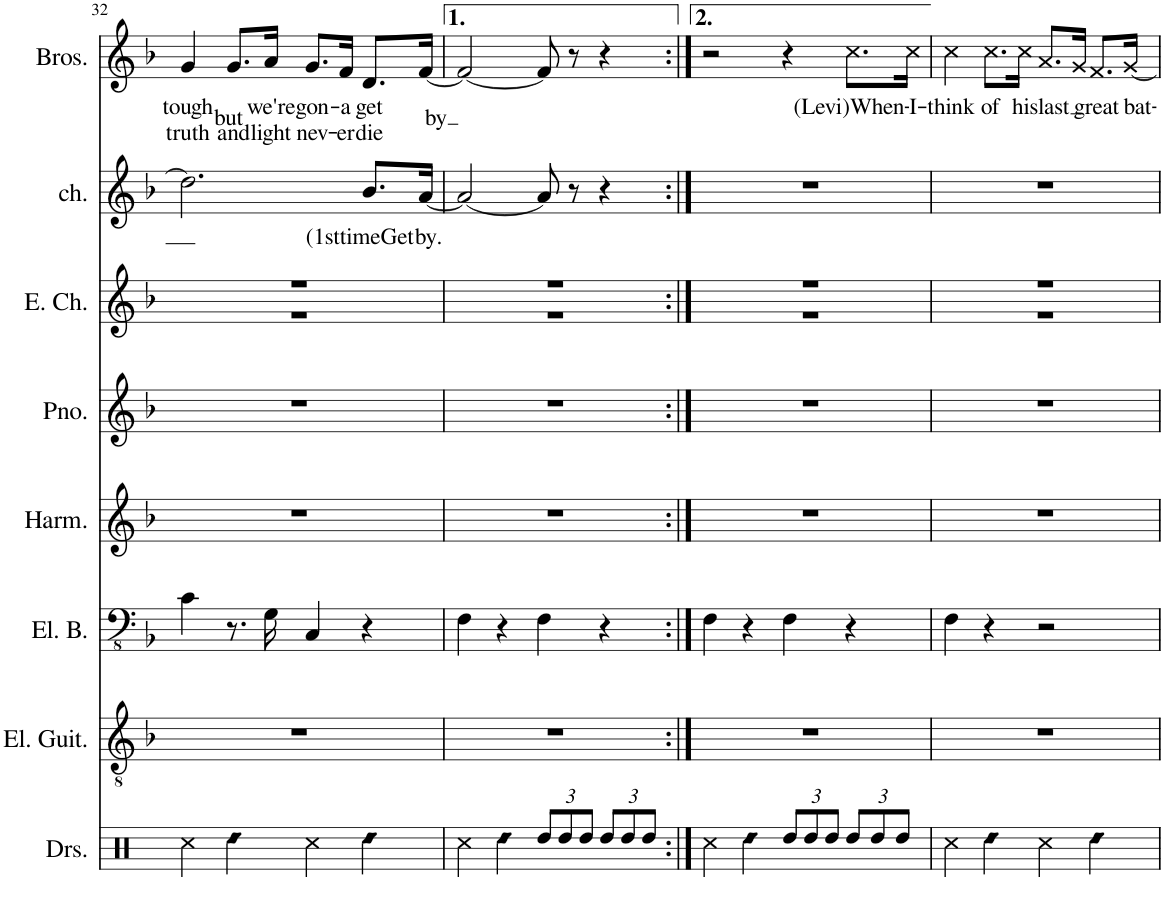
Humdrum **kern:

**kern	**kern	**kern	**kern	**kern	**kern	**kern	**text	**kern	**text	**text
*part8	*part7	*part6	*part5	*part4	*part3	*part2	*part2	*part1	*part1	*part1
*staff8	*staff7	*staff6	*staff5	*staff4	*staff3	*staff2	*staff2	*staff1	*staff1	*staff1
*I"Drumset	*I"Electric Guitar	*I"Electric Bass	*I"Harmonica	*I"Piano	*I"Electric Choir	*I"Chorus	*	*I"Brothers	*	*
*I'Drs.	*I'El. Guit.	*I'El. B.	*I'Harm.	*I'Pno.	*I'E. Ch.	*I'ch.	*	*I'Bros.	*	*
!!LO:PB:g=z
*clefX	*clefGv2	*clefFv4	*clefG2	*clefG2	*clefG2	*clefG2	*	*clefG2	*	*
*k[]	*k[b-]	*k[b-]	*k[b-]	*k[b-]	*k[b-]	*k[b-]	*	*k[b-]	*	*
*M4/4	*M4/4	*M4/4	*M4/4	*M4/4	*M4/4	*M4/4	*	*M4/4	*	*
=32	=32	=32	=32	=32	=32	=32	=32	=32	=32	=32
*	*	*	*	*	*^	*	*	*	*	*
!	!	!	!	!	!	!	!	!	!	!LO:LY:b	!LO:LY:b
4Rcc\	1r	4C\	1r	1r	1r	1r	2.dd\]	.	4g/	tough	truth
!LO:N:head=diamond	!	!	!	!	!	!	!	!	!	!LO:LY:b	!LO:LY:b
4Rdd\	.	8.r	.	.	.	.	.	.	8.g/L	but	and
!	!	!	!	!	!	!	!	!	!	!LO:LY:b	!LO:LY:b
.	.	16GG\	.	.	.	.	.	.	16a/Jk	we're	light
!	!	!	!	!	!	!	!	!	!	!LO:LY:b	!LO:LY:b
4Rcc\	.	4CC/	.	.	.	.	.	.	8.g/L	gon-	nev-
!	!	!	!	!	!	!	!	!	!	!LO:LY:b	!LO:LY:b
.	.	.	.	.	.	.	.	.	16f/Jk	-a	-er
!LO:N:head=diamond	!	!	!	!	!	!	!	!LO:LY:b	!	!LO:LY:b	!LO:LY:b
4Rdd\	.	4r	.	.	.	.	8.b-/L	(1sttimeGet	8.d/L	get	die
!	!	!	!	!	!	!	!	!LO:LY:b	!	!LO:LY:b	!
.	.	.	.	.	.	.	[16a/Jk	by.	[16f/Jk	by	.
=33	=33	=33	=33	=33	=33	=33	=33	=33	=33	=33	=33
4Rcc\	1r	4FF\	1r	1r	1r	1r	2a/_	.	2f/_	.	.
!LO:N:head=diamond	!	!	!	!	!	!	!	!	!	!	!
4Rdd\	.	4r	.	.	.	.	.	.	.	.	.
*Xbrackettup	*	*	*	*	*	*	*	*	*	*	*
12Rdd/L	.	4FF\	.	.	.	.	8a/]	.	8f/]	.	.
12Rdd/	.	.	.	.	.	.	.	.	.	.	.
.	.	.	.	.	.	.	8r	.	8r	.	.
12Rdd/J	.	.	.	.	.	.	.	.	.	.	.
12Rdd/L	.	4r	.	.	.	.	4r	.	4r	.	.
12Rdd/	.	.	.	.	.	.	.	.	.	.	.
12Rdd/J	.	.	.	.	.	.	.	.	.	.	.
=34:|!	=34:|!	=34:|!	=34:|!	=34:|!	=34:|!	=34:|!	=34:|!	=34:|!	=34:|!	=34:|!	=34:|!
4Rcc\	1r	4FF\	1r	1r	1r	1r	1r	.	2r	.	.
!LO:N:head=diamond	!	!	!	!	!	!	!	!	!	!	!
4Rdd\	.	4r	.	.	.	.	.	.	.	.	.
12Rdd/L	.	4FF\	.	.	.	.	.	.	4r	.	.
12Rdd/	.	.	.	.	.	.	.	.	.	.	.
12Rdd/J	.	.	.	.	.	.	.	.	.	.	.
!	!	!	!	!	!	!	!	!	!	!LO:LY:b	!
12Rdd/L	.	4r	.	.	.	.	.	.	8.cc\L	-(Levi)When-	.
12Rdd/	.	.	.	.	.	.	.	.	.	.	.
12Rdd/J	.	.	.	.	.	.	.	.	.	.	.
!	!	!	!	!	!	!	!	!	!	!LO:LY:b	!
.	.	.	.	.	.	.	.	.	16cc\Jk	-I-	.
=35	=35	=35	=35	=35	=35	=35	=35	=35	=35	=35	=35
!	!	!	!	!	!	!	!	!	!	!LO:LY:b	!
4Rcc\	1r	4FF\	1r	1r	1r	1r	1r	.	4cc\	-think	.
!LO:N:head=diamond	!	!	!	!	!	!	!	!	!	!LO:LY:b	!
4Rdd\	.	4r	.	.	.	.	.	.	8.cc\L	of	.
!	!	!	!	!	!	!	!	!	!	!LO:LY:b	!
.	.	.	.	.	.	.	.	.	16cc\Jk	his	.
!	!	!	!	!	!	!	!	!	!	!LO:LY:b	!
4Rcc\	.	2r	.	.	.	.	.	.	8.a/L	-last	.
.	.	.	.	.	.	.	.	.	16g/Jk	.	.
!LO:N:head=diamond	!	!	!	!	!	!	!	!	!	!LO:LY:b	!
4Rdd\	.	.	.	.	.	.	.	.	8.f/L	great	.
!	!	!	!	!	!	!	!	!	!	!LO:LY:b	!
.	.	.	.	.	.	.	.	.	[16g/Jk	bat-	.
*	*	*	*	*	*v	*v	*	*	*	*	*
=	=	=	=	=	=	=	=	=	=	=
*-	*-	*-	*-	*-	*-	*-	*-	*-	*-	*-
